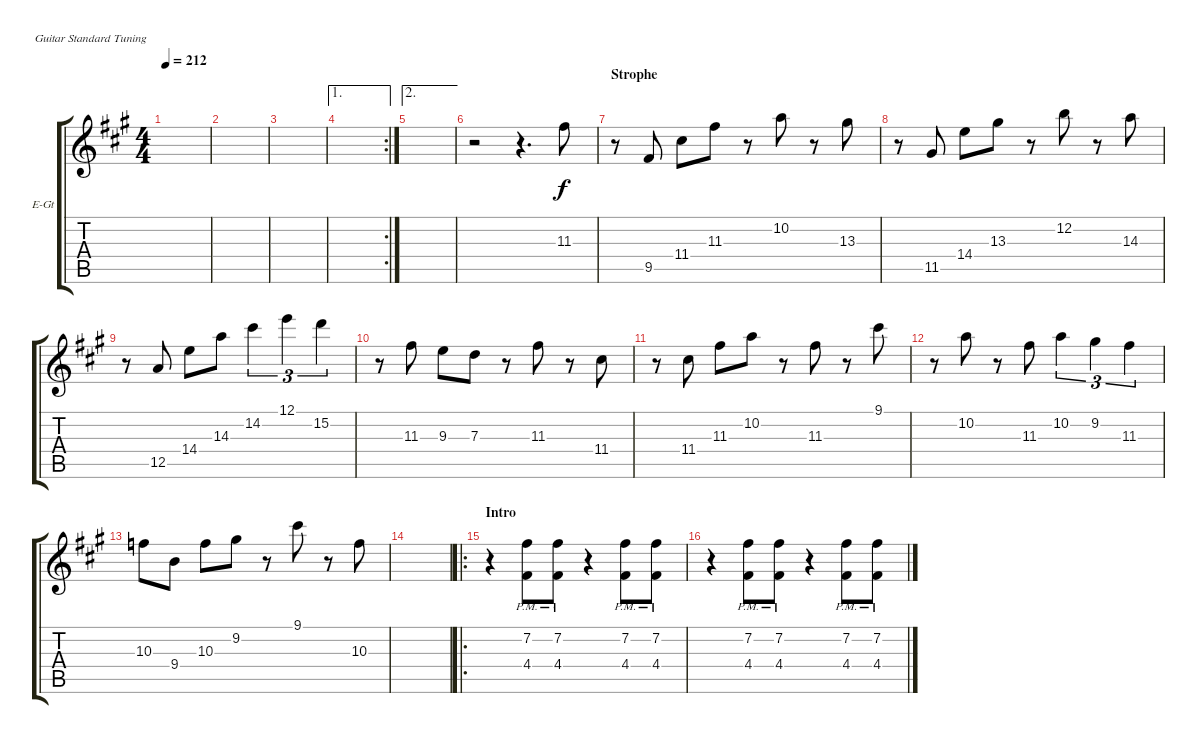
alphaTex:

\defaultSystemsLayout 4
\bracketExtendMode groupsimilarinstruments
\firstSystemTrackNameOrientation horizontal
\otherSystemsTrackNameOrientation horizontal
\track ("Electric Guitar" "E-Gt") {instrument electricguitarclean}
\staff {score tabs}
\tuning (E4 B3 G3 D3 A2 E2)
\ts (4 4)
\tempo 212
\clef g2
\scale
0.333333
\ks f#minor
|
\scale
0.322751 |
\scale
0.322751 |
\ae 1
\rc 2
\scale
0.354497 |
\ae 2
\scale
0.333333 |
\scale
0.333333 r.2 r.4{d} 11.3.8 |
\section ("" "Strophe")
\scale
0.333333 r.8 9.5.8 11.4.8 11.3.8 r.8 10.2.8 r.8 13.3.8 |
\scale
0.333333 r.8 11.5.8 14.4.8 13.3.8 r.8 12.2.8 r.8 14.3.8 |
\scale
0.333333 r.8 12.5.8 14.4.8 14.3.8 14.2.4{tu (3 2)} 12.1.4{tu (3 2)} 15.2.4{tu (3 2)} |
\scale
0.333333 r.8 11.3.8 9.3.8 7.3.8 r.8 11.3.8 r.8 11.4.8 |
\scale
0.333333 r.8 11.4.8 11.3.8 10.2.8 r.8 11.3.8 r.8 9.1.8 |
\scale
0.333333 r.8 10.2.8 r.8 11.3.8 10.2.4{tu (3 2)} 9.2.4{tu (3 2)} 11.3.4{tu (3 2)} |
\scale
0.333333 10.3.8 9.4.8 10.3.8 9.2.8 r.8 9.1.8 r.8 10.3.8 |
\scale
0.312821 |
\ro
\section ("" "Intro")
\scale
0.374359 r.4 (4.4{pm} 7.2{pm}).8 (4.4{pm} 7.2{pm}).8 r.4 (4.4{pm} 7.2{pm}).8 (4.4{pm} 7.2{pm}).8 |
\scale
0.312821 r.4 (4.4{pm} 7.2{pm}).8 (4.4{pm} 7.2{pm}).8 r.4 (4.4{pm} 7.2{pm}).8 (4.4{pm} 7.2{pm}).8
